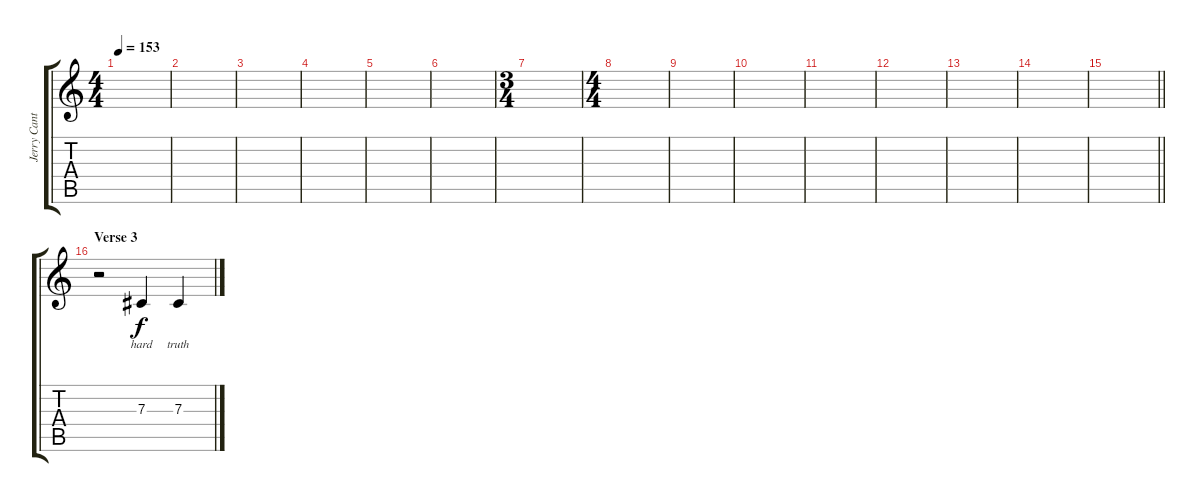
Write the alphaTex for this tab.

\track ("Jerry Cantrell - Vocals" "Jerry Cant") {instrument lead2sawtooth}
\staff {score tabs}
\tuning (Eb4 Bb3 Gb3 Db3 Ab2 Db2) {hide}
\ts (4 4)
\tempo 153
\clef g2
\ks c
|
|
|
|
|
|
\ts (3 4)
|
\ts (4 4)
|
|
|
|
|
|
|
\barLineRight lightlight
|
\section ("" "Verse 3")
r.2 7.3.4{lyrics (0 "hard") lyrics (1 "") lyrics (2 "") lyrics (3 "") lyrics (4 "")} 7.3.4{lyrics (0 "truth") lyrics (1 "") lyrics (2 "") lyrics (3 "") lyrics (4 "")}
